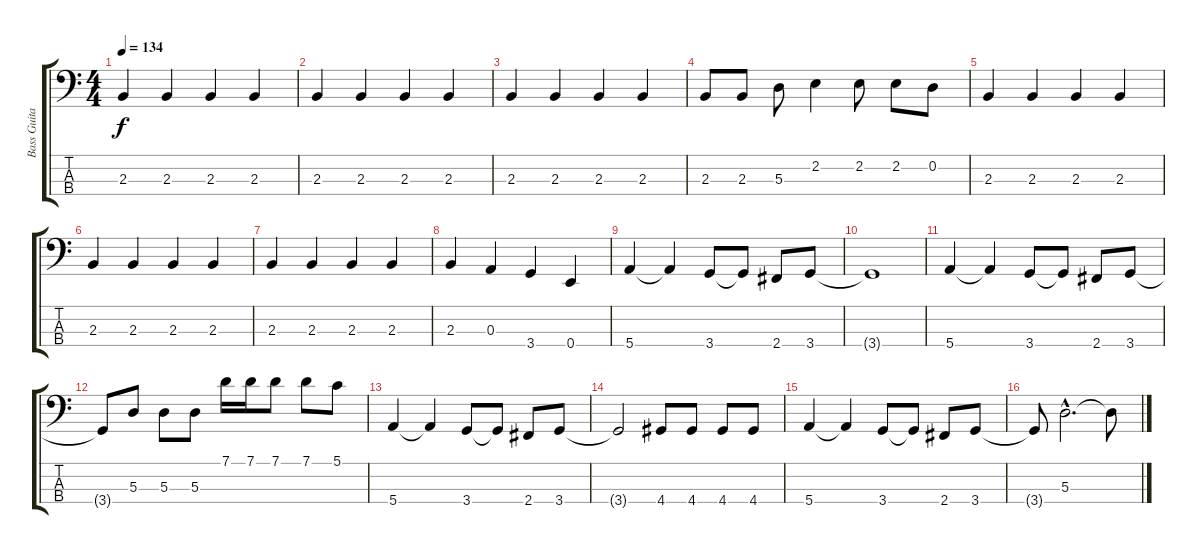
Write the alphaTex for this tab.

\track ("Bass Guitar" "Bass Guita") {instrument fretlessbass}
\staff {score tabs}
\tuning (G2 D2 A1 E1) {hide}
\ts (4 4)
\tempo 134
\clef f4
\ks c
2.3.4{dy f} 2.3.4 2.3.4 2.3.4 |
2.3.4 2.3.4 2.3.4 2.3.4 |
2.3.4 2.3.4 2.3.4 2.3.4 |
2.3.8 2.3.8 5.3.8 2.2.4 2.2.8 2.2.8 0.2.8 |
2.3.4 2.3.4 2.3.4 2.3.4 |
2.3.4 2.3.4 2.3.4 2.3.4 |
2.3.4 2.3.4 2.3.4 2.3.4 |
2.3.4 0.3.4 3.4.4 0.4.4 |
5.4.4 5.4{t}.4 3.4.8 3.4{t}.8 2.4.8 3.4.8 |
3.4{t}.1 |
5.4.4 5.4{t}.4 3.4.8 3.4{t}.8 2.4.8 3.4.8 |
3.4{t}.8 5.3.8 5.3.8 5.3.8 7.1.16 7.1.16 7.1.8 7.1.8 5.1.8 |
5.4.4 5.4{t}.4 3.4.8 3.4{t}.8 2.4.8 3.4.8 |
3.4{t}.2 4.4.8 4.4.8 4.4.8 4.4.8 |
5.4.4{volume 2} 5.4{t}.4 3.4.8 3.4{t}.8 2.4.8 3.4.8 |
3.4{t}.8 5.3{hac}.2{d} 5.3{t}.8
